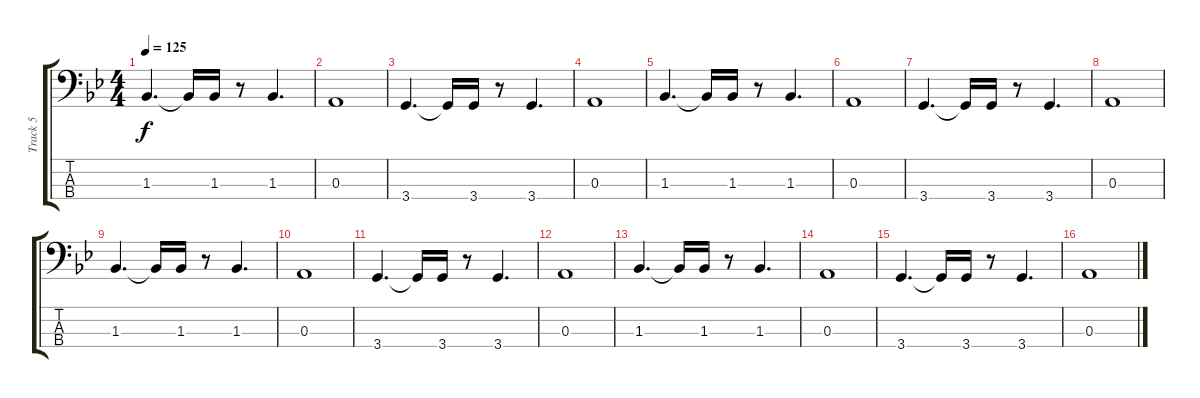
\track ("Track 5" "Track 5") {instrument electricbassfinger}
\staff {score tabs}
\tuning (G2 D2 A1 E1) {hide}
\ts (4 4)
\tempo 125
\clef f4
\ks bb
1.3.4{d dy f} 1.3{t}.16 1.3.16 r.8 1.3.4{d} |
0.3.1 |
3.4.4{d} 3.4{t}.16 3.4.16 r.8 3.4.4{d} |
0.3.1 |
1.3.4{d} 1.3{t}.16 1.3.16 r.8 1.3.4{d} |
0.3.1 |
3.4.4{d} 3.4{t}.16 3.4.16 r.8 3.4.4{d} |
0.3.1 |
1.3.4{d} 1.3{t}.16 1.3.16 r.8 1.3.4{d} |
0.3.1 |
3.4.4{d} 3.4{t}.16 3.4.16 r.8 3.4.4{d} |
0.3.1 |
1.3.4{d} 1.3{t}.16 1.3.16 r.8 1.3.4{d} |
0.3.1 |
3.4.4{d} 3.4{t}.16 3.4.16 r.8 3.4.4{d} |
0.3.1
